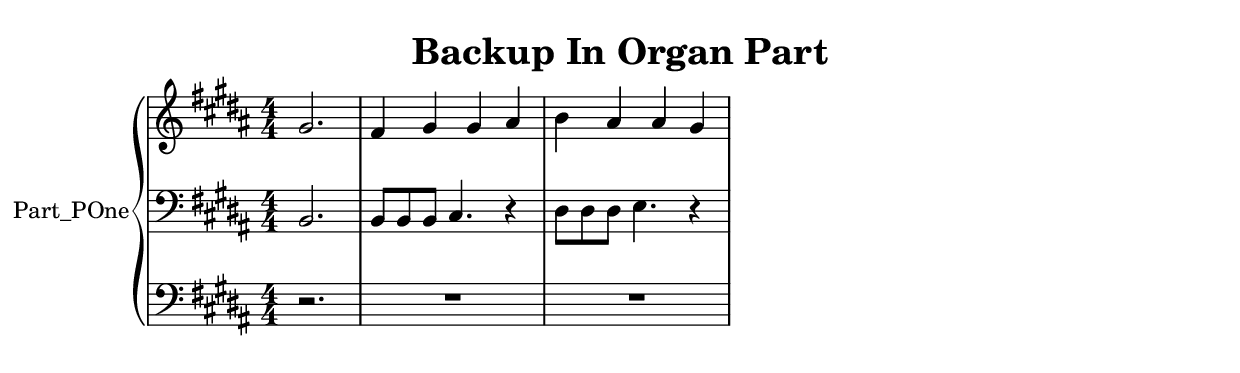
\version "2.24.4"

\header {
  workCreditTypeTitle = "Backup In Organ Part"
  encodingDate        = "2016-10-24"
  software            = "MuseScore 2.0.3"
  title               = "Backup In Organ Part"
}

\paper {
  % horizontal-shift = 0.0\mm
  % indent = 0.0\mm
  % short-indent = 0.0\mm
  
  % markup-system-spacing-padding = 0.0\mm
  % between-system-space = 0.0\mm
  % page-top-space = 0.0\mm
  
  % page-count = -1
  % system-count = -1
  
  % oddHeaderMarkup = ""
  % evenHeaderMarkup = ""
  % oddFooterMarkup = ""
  % evenFooterMarkup = ""
}

\layout {
  \context { \Score
    autoBeaming = ##f % to display tuplets brackets
  }
  \context { \Voice
  }
}

Part_POne_Staff_One_Voice_One = \absolute {
  \language "nederlands"
  \partial 2.
  
  \clef "treble"
  \key b \major
  \numericTimeSignature \time 4/4
  \stemUp gis'2.  | % 1
  \barNumberCheck #1
  fis'4 gis' gis' ais'  | % 2
  \barNumberCheck #2
  \stemDown b'4 \stemUp ais' ais' gis'  | % 0
  \barNumberCheck #3
}

Part_POne_Staff_Two_Voice_Five = \absolute {
  \language "nederlands"
  \partial 2.
  
  \clef "bass"
  \key b \major
  \numericTimeSignature \time 4/4
  \stemUp b,2.  | % 1
  \barNumberCheck #1
  b,8 [
  b, b, ]
  cis4. r4  | % 2
  \barNumberCheck #2
  \stemDown dis8 [
  dis dis ]
  e4. r4  | % 0
  \barNumberCheck #3
}

Part_POne_Staff_Three_Voice_Nine = \absolute {
  \language "nederlands"
  \partial 2.
  
  \clef "bass"
  \key b \major
  \numericTimeSignature \time 4/4
  r2.  | % 1
  \barNumberCheck #1
  R1  | % 2
  \barNumberCheck #2
  R1  | % 3
  \barNumberCheck #3
}

\book {

  \score {
    <<
      
      
      
      <<
      
        \new PianoStaff
        \with {
          instrumentName = "Part_POne"
          shortInstrumentName = "Org."
        }
        
        <<
        
          \new Staff  = "Part_POne_Staff_One"
          \with {
          }
          <<
            \context Voice = "Part_POne_Staff_One_Voice_One" <<
              \Part_POne_Staff_One_Voice_One
            >>
          >>
          
          \new Staff  = "Part_POne_Staff_Two"
          \with {
          }
          <<
            \context Voice = "Part_POne_Staff_Two_Voice_Five" <<
              \Part_POne_Staff_Two_Voice_Five
            >>
          >>
          
          \new Staff  = "Part_POne_Staff_Three"
          \with {
          }
          <<
            \context Voice = "Part_POne_Staff_Three_Voice_Nine" <<
              \Part_POne_Staff_Three_Voice_Nine
            >>
          >>
        >>
      
      
      >>
    
    >>
    
    \layout {
      \context { \Score
        autoBeaming = ##f % to display tuplets brackets
      }
      \context { \Voice
      }
    }
    
    \midi {
      \tempo 16 = 360
    }
  }
  
}
